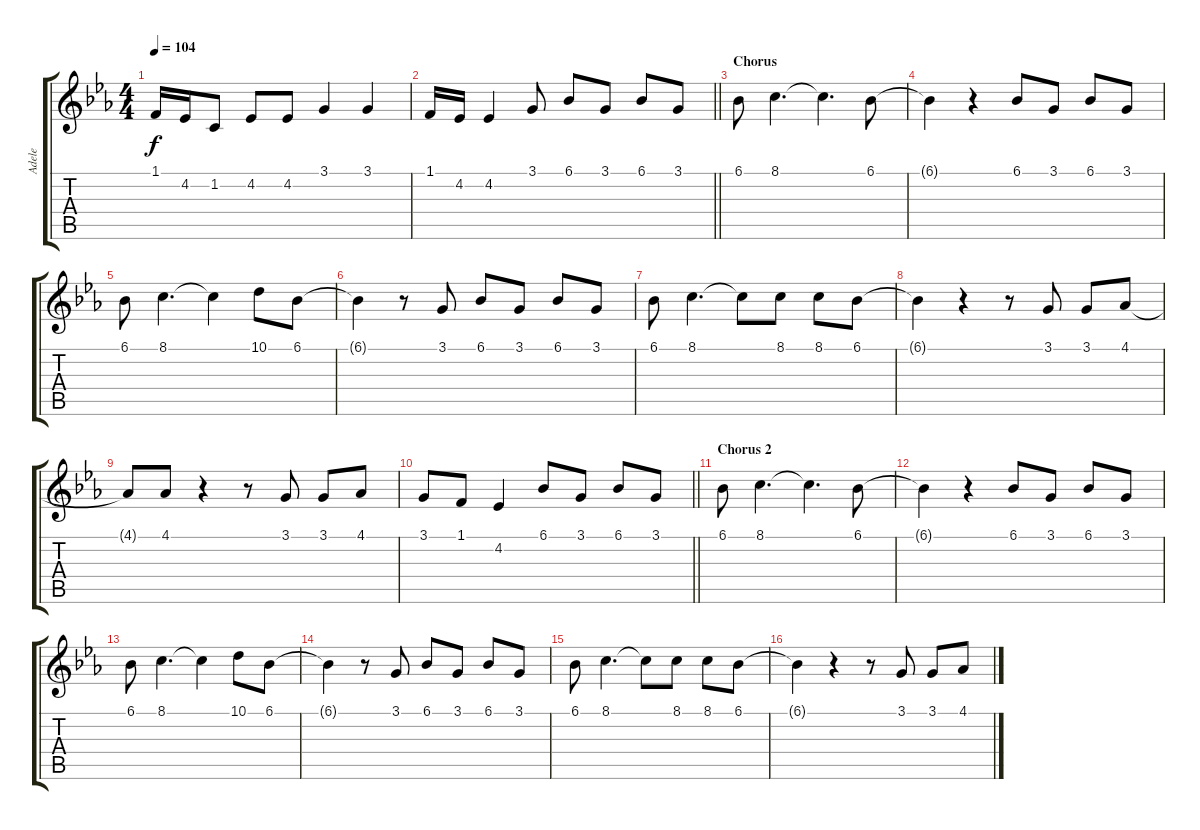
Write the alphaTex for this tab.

\track ("Adele" "Adele") {mute instrument tenorsax}
\staff {score tabs}
\tuning (E4 B3 G3 D3 A2 E2) {hide}
\ts (4 4)
\tempo 104
\clef g2
\ks eb
1.1.16{dy f} 4.2.16 1.2.8 4.2.8 4.2.8 3.1.4 3.1.4 |
\barLineRight lightlight
1.1.16 4.2.16 4.2.4 3.1.8 6.1.8 3.1.8 6.1.8 3.1.8 |
\section ("" "Chorus")
6.1.8 8.1.4{d} 8.1{t}.4{d} 6.1.8 |
6.1{t}.4 r.4 6.1.8 3.1.8 6.1.8 3.1.8 |
6.1.8 8.1.4{d} 8.1{t}.4 10.1.8 6.1.8 |
6.1{t}.4 r.8 3.1.8 6.1.8 3.1.8 6.1.8 3.1.8 |
6.1.8 8.1.4{d} 8.1{t}.8 8.1.8 8.1.8 6.1.8 |
6.1{t}.4 r.4 r.8 3.1.8 3.1.8 4.1.8 |
4.1{t}.8 4.1.8 r.4 r.8 3.1.8 3.1.8 4.1.8 |
\barLineRight lightlight
3.1.8 1.1.8 4.2.4 6.1.8 3.1.8 6.1.8 3.1.8 |
\section ("" "Chorus 2")
6.1.8 8.1.4{d} 8.1{t}.4{d} 6.1.8 |
6.1{t}.4 r.4 6.1.8 3.1.8 6.1.8 3.1.8 |
6.1.8 8.1.4{d} 8.1{t}.4 10.1.8 6.1.8 |
6.1{t}.4 r.8 3.1.8 6.1.8 3.1.8 6.1.8 3.1.8 |
6.1.8 8.1.4{d} 8.1{t}.8 8.1.8 8.1.8 6.1.8 |
6.1{t}.4 r.4 r.8 3.1.8 3.1.8 4.1.8
